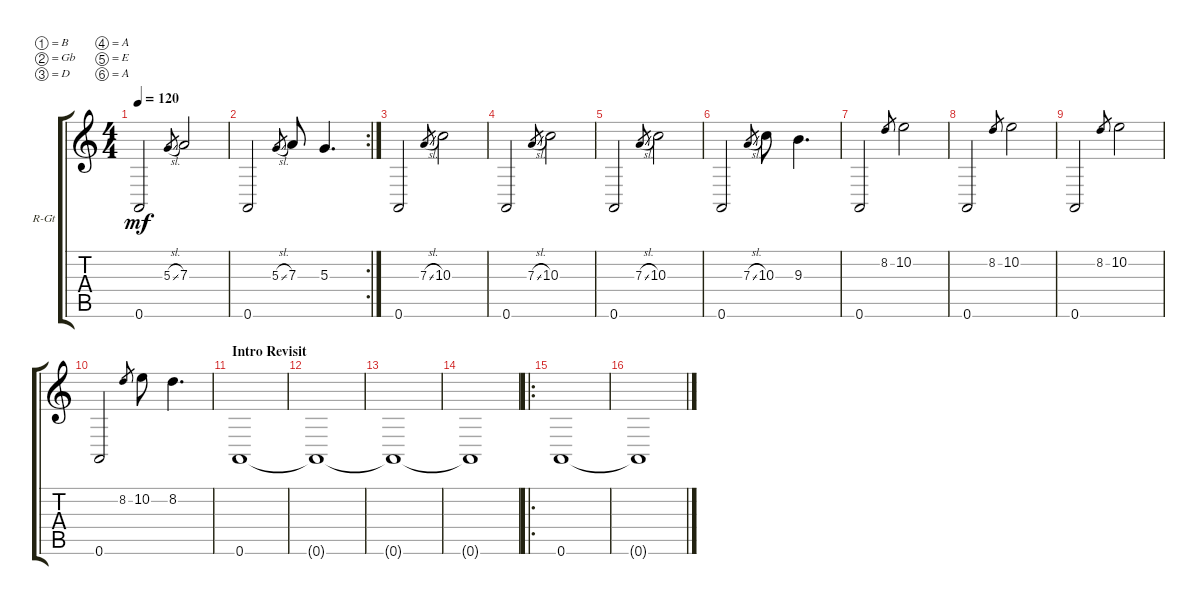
\bracketExtendMode groupsimilarinstruments
\firstSystemTrackNameOrientation horizontal
\otherSystemsTrackNameOrientation horizontal
\track ("Right Guitar" "R-Gt") {instrument distortionguitar}
\staff {score tabs}
\tuning (B3 Gb3 D3 A2 E2 A1)
\ts (4 4)
\tempo 120
\clef g2
\ks c
0.6.2{dy mf} 5.3{sl}.8{gr} 7.3.2 |
\rc 2
0.6.2 5.3{sl}.8{gr} 7.3.8 5.3.4{d} |
0.6.2 7.3{sl}.8{gr} 10.3.2 |
0.6.2 7.3{sl}.8{gr} 10.3.2 |
0.6.2 7.3{sl}.8{gr} 10.3.2 |
0.6.2 7.3{sl}.8{gr} 10.3.8 9.3.4{d} |
0.6.2 8.2.8{gr} 10.2.2 |
0.6.2 8.2.8{gr} 10.2.2 |
0.6.2 8.2.8{gr} 10.2.2 |
0.6.2 8.2.8{gr} 10.2.8 8.2.4{d} |
\section ("" "Intro Revisit")
0.6.1 |
0.6{t}.1 |
0.6{t}.1 |
0.6{t}.1 |
\ro
0.6.1 |
0.6{t}.1
